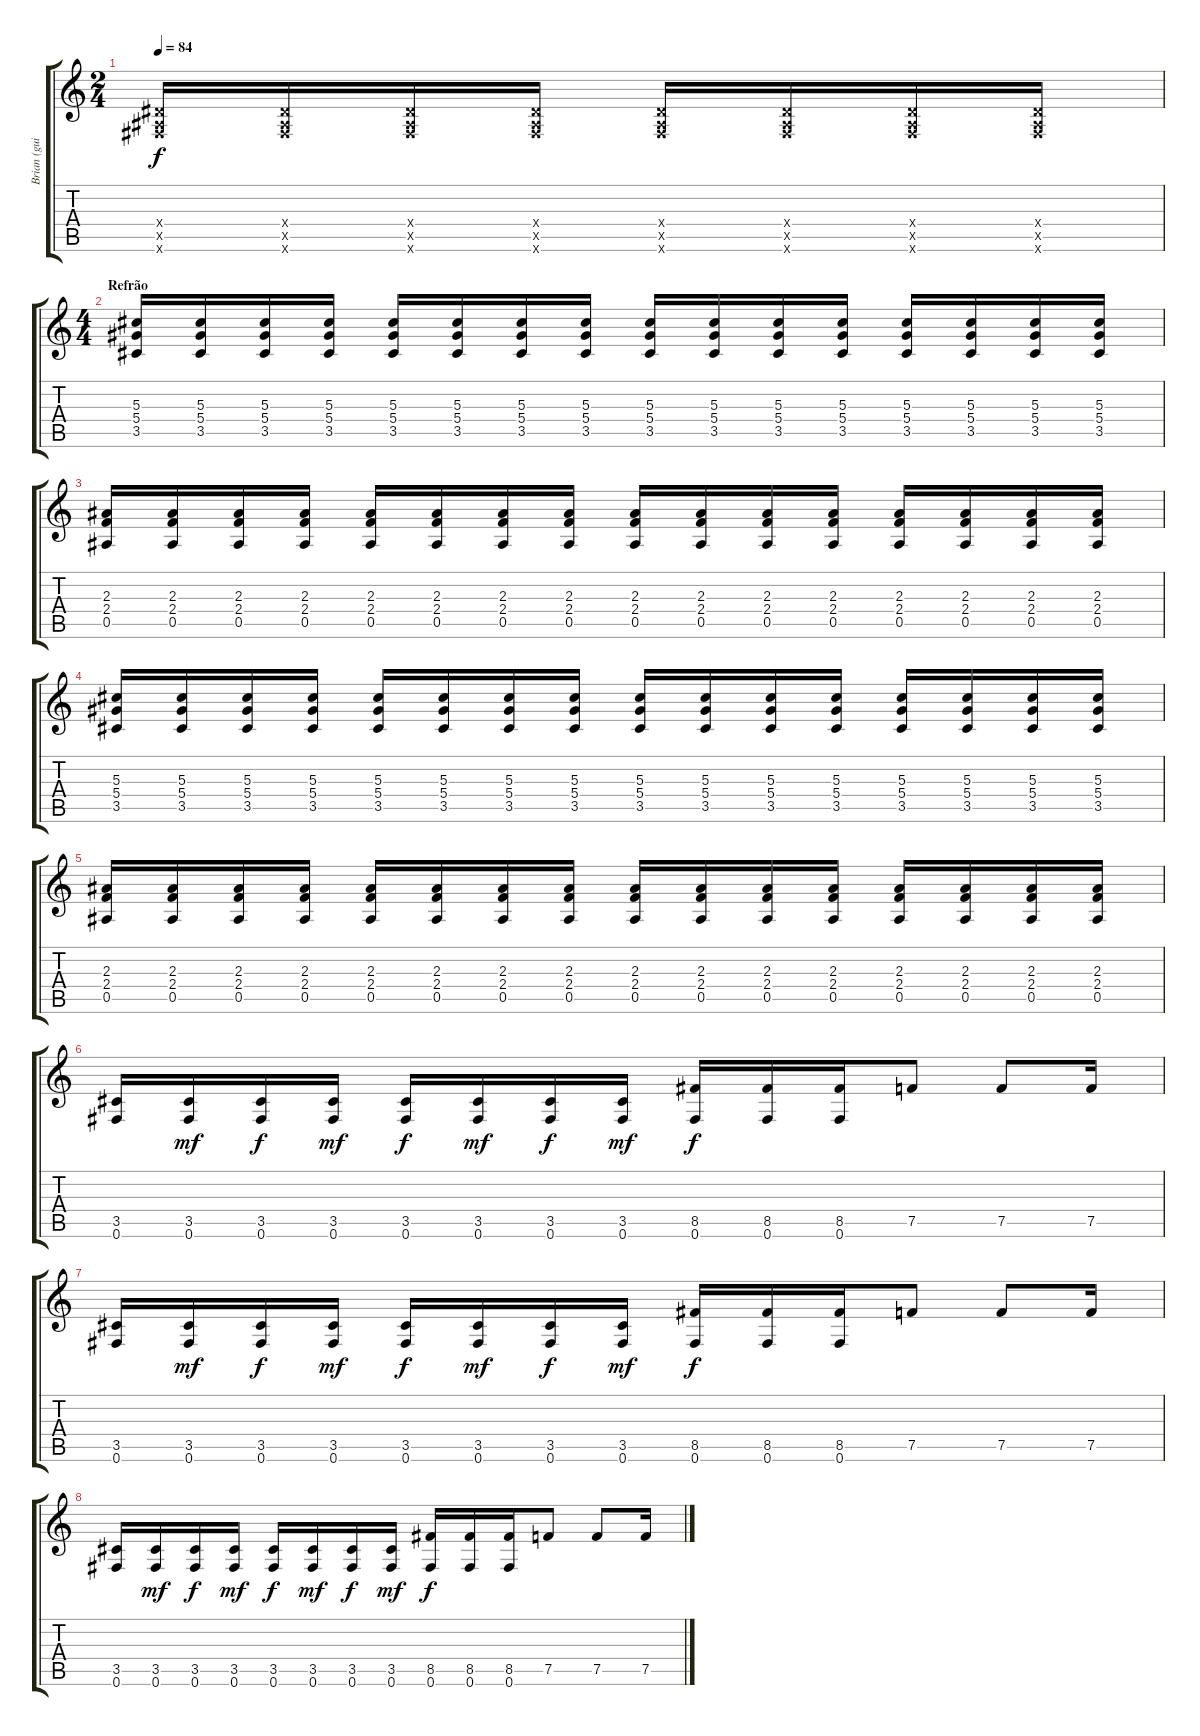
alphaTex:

\track ("Brian (guit. limpa)" "Brian (gui") {instrument electricguitarjazz}
\staff {score tabs}
\tuning (F4 C4 Ab3 Eb3 Bb2 Gb2) {hide}
\ts (2 4)
\tempo 84
\clef g2
\ks c
(0.4{x} 0.5{x} 0.6{x}).16{dy f} (0.4{x} 0.5{x} 0.6{x}).16 (0.4{x} 0.5{x} 0.6{x}).16 (0.4{x} 0.5{x} 0.6{x}).16 (0.4{x} 0.5{x} 0.6{x}).16 (0.4{x} 0.5{x} 0.6{x}).16 (0.4{x} 0.5{x} 0.6{x}).16 (0.4{x} 0.5{x} 0.6{x}).16 |
\ts (4 4)
\section ("" "Refrão")
(5.3 5.4 3.5).16 (5.3 5.4 3.5).16 (5.3 5.4 3.5).16 (5.3 5.4 3.5).16 (5.3 5.4 3.5).16 (5.3 5.4 3.5).16 (5.3 5.4 3.5).16 (5.3 5.4 3.5).16 (5.3 5.4 3.5).16 (5.3 5.4 3.5).16 (5.3 5.4 3.5).16 (5.3 5.4 3.5).16 (5.3 5.4 3.5).16 (5.3 5.4 3.5).16 (5.3 5.4 3.5).16 (5.3 5.4 3.5).16 |
(2.3 2.4 0.5).16 (2.3 2.4 0.5).16 (2.3 2.4 0.5).16 (2.3 2.4 0.5).16 (2.3 2.4 0.5).16 (2.3 2.4 0.5).16 (2.3 2.4 0.5).16 (2.3 2.4 0.5).16 (2.3 2.4 0.5).16 (2.3 2.4 0.5).16 (2.3 2.4 0.5).16 (2.3 2.4 0.5).16 (2.3 2.4 0.5).16 (2.3 2.4 0.5).16 (2.3 2.4 0.5).16 (2.3 2.4 0.5).16 |
(5.3 5.4 3.5).16 (5.3 5.4 3.5).16 (5.3 5.4 3.5).16 (5.3 5.4 3.5).16 (5.3 5.4 3.5).16 (5.3 5.4 3.5).16 (5.3 5.4 3.5).16 (5.3 5.4 3.5).16 (5.3 5.4 3.5).16 (5.3 5.4 3.5).16 (5.3 5.4 3.5).16 (5.3 5.4 3.5).16 (5.3 5.4 3.5).16 (5.3 5.4 3.5).16 (5.3 5.4 3.5).16 (5.3 5.4 3.5).16 |
(2.3 2.4 0.5).16 (2.3 2.4 0.5).16 (2.3 2.4 0.5).16 (2.3 2.4 0.5).16 (2.3 2.4 0.5).16 (2.3 2.4 0.5).16 (2.3 2.4 0.5).16 (2.3 2.4 0.5).16 (2.3 2.4 0.5).16 (2.3 2.4 0.5).16 (2.3 2.4 0.5).16 (2.3 2.4 0.5).16 (2.3 2.4 0.5).16 (2.3 2.4 0.5).16 (2.3 2.4 0.5).16 (2.3 2.4 0.5).16 |
(3.5 0.6).16 (3.5 0.6).16{dy mf} (3.5 0.6).16{dy f} (3.5 0.6).16{dy mf} (3.5 0.6).16{dy f} (3.5 0.6).16{dy mf} (3.5 0.6).16{dy f} (3.5 0.6).16{dy mf} (8.5 0.6).16{dy f} (8.5 0.6).16 (8.5 0.6).16 7.5.8 7.5.8 7.5.16 |
(3.5 0.6).16 (3.5 0.6).16{dy mf} (3.5 0.6).16{dy f} (3.5 0.6).16{dy mf} (3.5 0.6).16{dy f} (3.5 0.6).16{dy mf} (3.5 0.6).16{dy f} (3.5 0.6).16{dy mf} (8.5 0.6).16{dy f} (8.5 0.6).16 (8.5 0.6).16 7.5.8 7.5.8 7.5.16 |
(3.5 0.6).16 (3.5 0.6).16{dy mf} (3.5 0.6).16{dy f} (3.5 0.6).16{dy mf} (3.5 0.6).16{dy f} (3.5 0.6).16{dy mf} (3.5 0.6).16{dy f} (3.5 0.6).16{dy mf} (8.5 0.6).16{dy f} (8.5 0.6).16 (8.5 0.6).16 7.5.8 7.5.8 7.5.16
